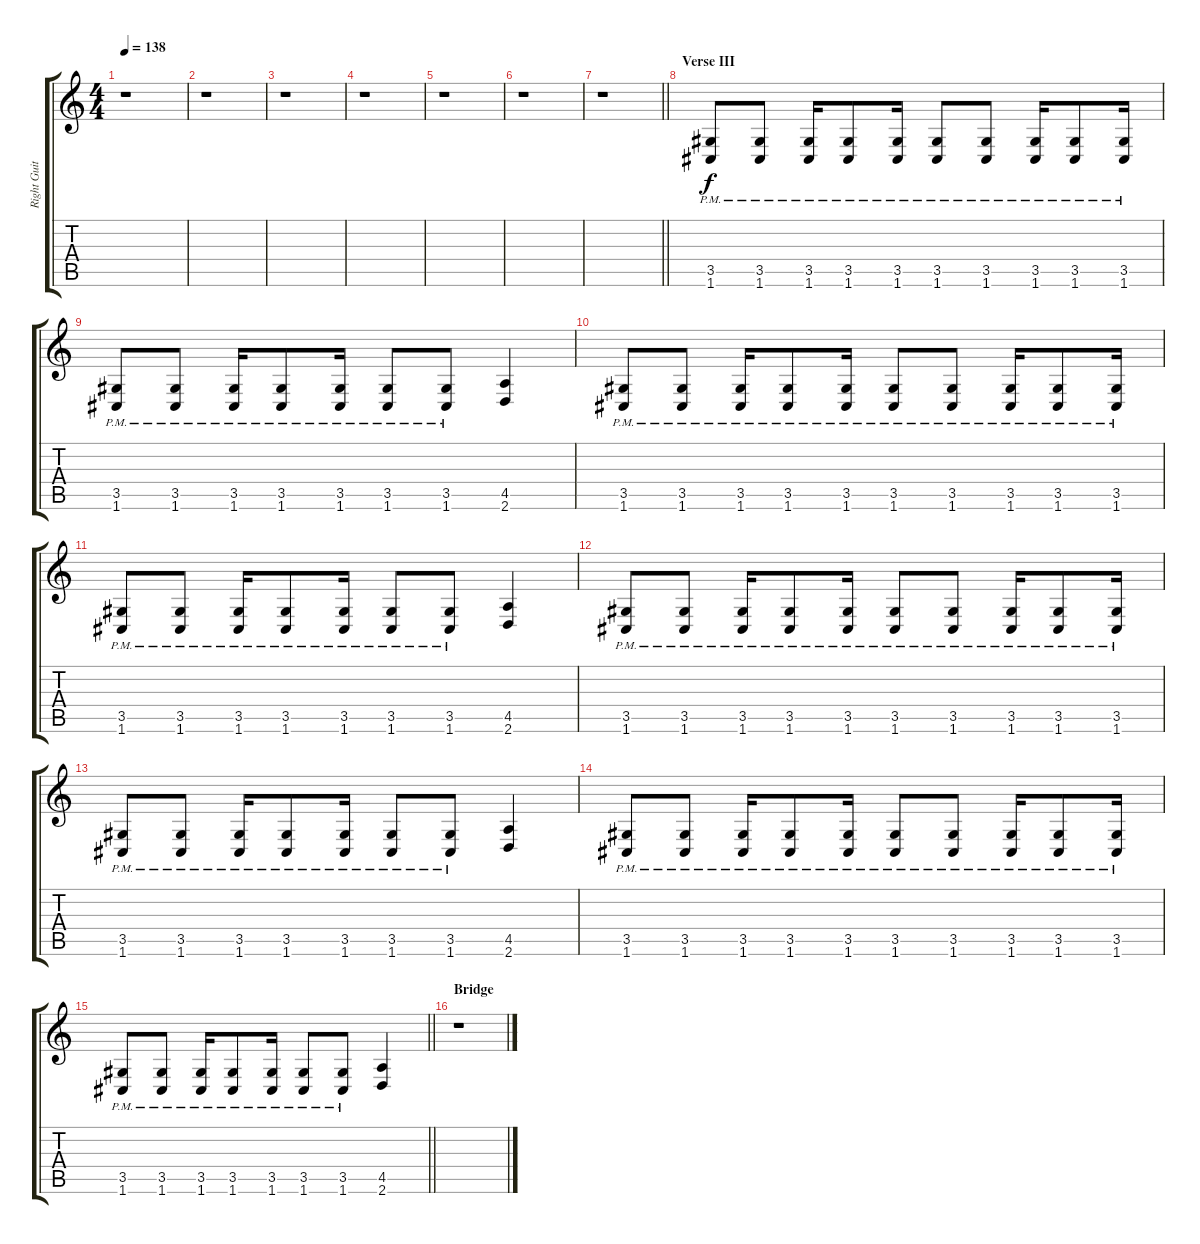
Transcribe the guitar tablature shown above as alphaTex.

\track ("Right Guitar" "Right Guit") {instrument distortionguitar}
\staff {score tabs}
\tuning (C4 G3 Eb3 Bb2 F2 C2) {hide}
\ts (4 4)
\tempo 138
\clef g2
\ks c
r.1{dy f} |
r.1 |
r.1 |
r.1 |
r.1 |
r.1 |
\barLineRight lightlight
r.1 |
\section ("" "Verse III")
(3.5{pm} 1.6{pm}).8 (3.5{pm} 1.6{pm}).8 (3.5{pm} 1.6{pm}).16 (3.5{pm} 1.6{pm}).8 (3.5{pm} 1.6{pm}).16 (3.5{pm} 1.6{pm}).8 (3.5{pm} 1.6{pm}).8 (3.5{pm} 1.6{pm}).16 (3.5{pm} 1.6{pm}).8 (3.5{pm} 1.6{pm}).16 |
(3.5{pm} 1.6{pm}).8 (3.5{pm} 1.6{pm}).8 (3.5{pm} 1.6{pm}).16 (3.5{pm} 1.6{pm}).8 (3.5{pm} 1.6{pm}).16 (3.5{pm} 1.6{pm}).8 (3.5{pm} 1.6{pm}).8 (4.5 2.6).4 |
(3.5{pm} 1.6{pm}).8 (3.5{pm} 1.6{pm}).8 (3.5{pm} 1.6{pm}).16 (3.5{pm} 1.6{pm}).8 (3.5{pm} 1.6{pm}).16 (3.5{pm} 1.6{pm}).8 (3.5{pm} 1.6{pm}).8 (3.5{pm} 1.6{pm}).16 (3.5{pm} 1.6{pm}).8 (3.5{pm} 1.6{pm}).16 |
(3.5{pm} 1.6{pm}).8 (3.5{pm} 1.6{pm}).8 (3.5{pm} 1.6{pm}).16 (3.5{pm} 1.6{pm}).8 (3.5{pm} 1.6{pm}).16 (3.5{pm} 1.6{pm}).8 (3.5{pm} 1.6{pm}).8 (4.5 2.6).4 |
(3.5{pm} 1.6{pm}).8 (3.5{pm} 1.6{pm}).8 (3.5{pm} 1.6{pm}).16 (3.5{pm} 1.6{pm}).8 (3.5{pm} 1.6{pm}).16 (3.5{pm} 1.6{pm}).8 (3.5{pm} 1.6{pm}).8 (3.5{pm} 1.6{pm}).16 (3.5{pm} 1.6{pm}).8 (3.5{pm} 1.6{pm}).16 |
(3.5{pm} 1.6{pm}).8 (3.5{pm} 1.6{pm}).8 (3.5{pm} 1.6{pm}).16 (3.5{pm} 1.6{pm}).8 (3.5{pm} 1.6{pm}).16 (3.5{pm} 1.6{pm}).8 (3.5{pm} 1.6{pm}).8 (4.5 2.6).4 |
(3.5{pm} 1.6{pm}).8 (3.5{pm} 1.6{pm}).8 (3.5{pm} 1.6{pm}).16 (3.5{pm} 1.6{pm}).8 (3.5{pm} 1.6{pm}).16 (3.5{pm} 1.6{pm}).8 (3.5{pm} 1.6{pm}).8 (3.5{pm} 1.6{pm}).16 (3.5{pm} 1.6{pm}).8 (3.5{pm} 1.6{pm}).16 |
\barLineRight lightlight
(3.5{pm} 1.6{pm}).8 (3.5{pm} 1.6{pm}).8 (3.5{pm} 1.6{pm}).16 (3.5{pm} 1.6{pm}).8 (3.5{pm} 1.6{pm}).16 (3.5{pm} 1.6{pm}).8 (3.5{pm} 1.6{pm}).8 (4.5 2.6).4 |
\section ("" "Bridge")
r.1
